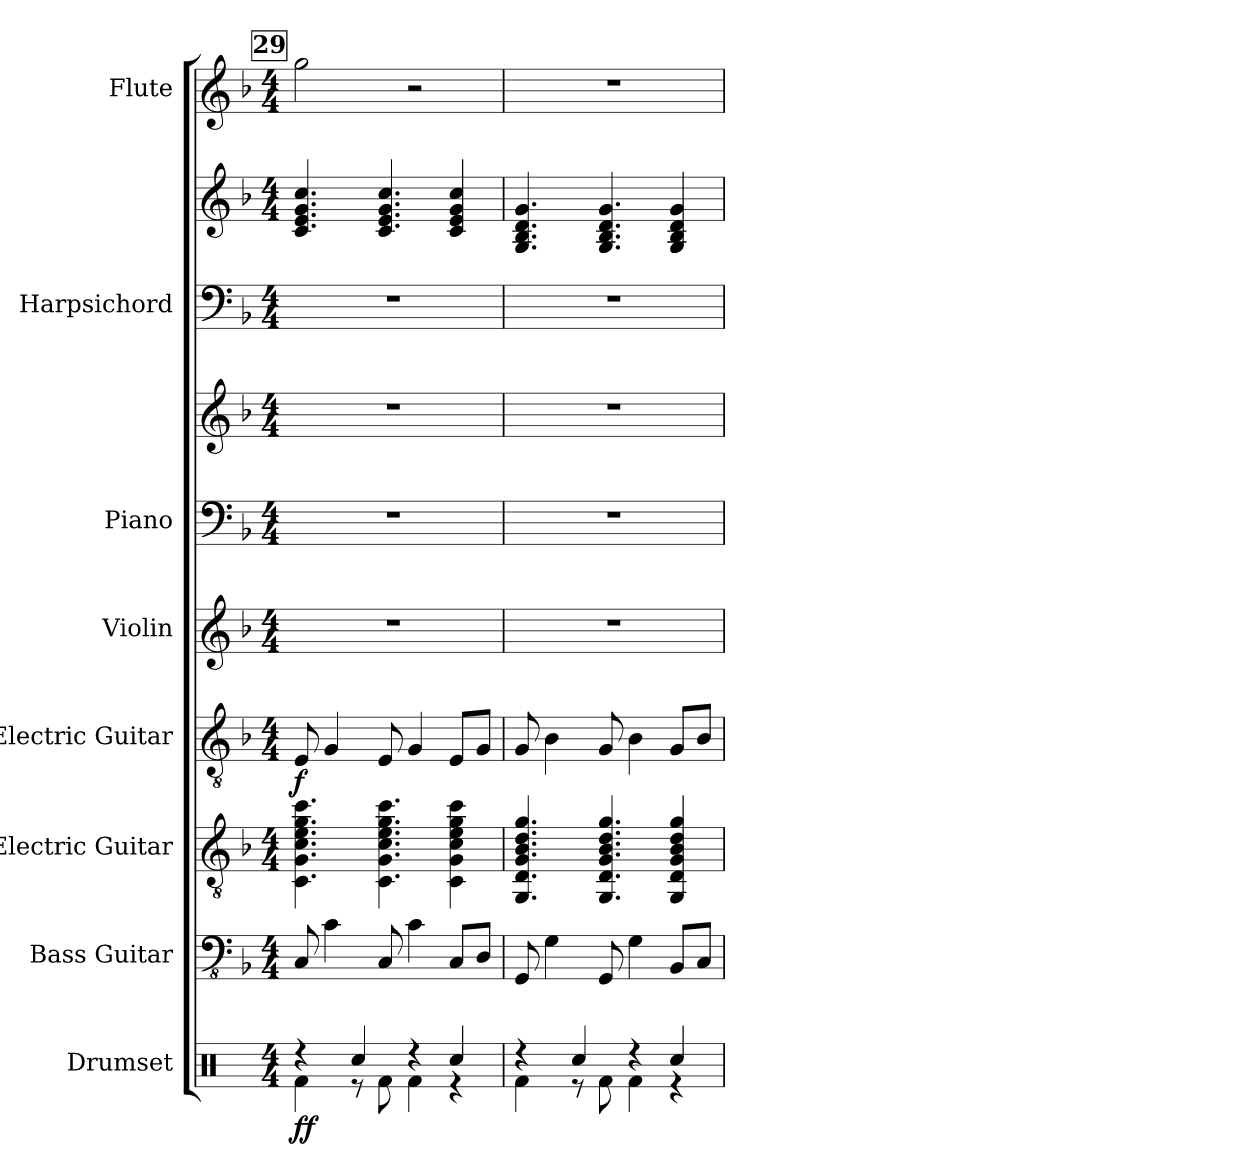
**kern	**dynam	**kern	**kern	**kern	**dynam	**kern	**kern	**kern	**kern	**kern	**kern
*part8	*part8	*part7	*part6	*part5	*part5	*part4	*part3	*part3	*part2	*part2	*part1
*staff10	*staff10	*staff9	*staff8	*staff7	*staff7	*staff6	*staff5	*staff4	*staff3	*staff2	*staff1
*I"Drumset	*	*I"Bass Guitar	*I"Electric Guitar	*I"Electric Guitar	*	*I"Violin	*I"Piano	*	*I"Harpsichord	*	*I"Flute
*I'Drs.	*	*I'B. Guit.	*I'El. Guit.	*I'El. Guit.	*	*I'Vln.	*I'Pno.	*	*I'Hch.	*	*I'Fl.
*clefX	*	*clefFv4	*clefGv2	*clefGv2	*	*clefG2	*clefF4	*clefG2	*clefF4	*clefG2	*clefG2
*k[]	*	*k[b-]	*k[b-]	*k[b-]	*	*k[b-]	*k[b-]	*k[b-]	*k[b-]	*k[b-]	*k[b-]
*M4/4	*	*M4/4	*M4/4	*M4/4	*	*M4/4	*M4/4	*M4/4	*M4/4	*M4/4	*M4/4
!!LO:REH:place=s1:a:B:fs=14:t=29
=29	=29	=29	=29	=29	=29	=29	=29	=29	=29	=29	=29
*^	*	*	*	*	*	*	*	*	*	*	*
!	!	!LO:DY:b	!	!	!	!LO:DY:b	!	!	!	!	!	!
4r	4Rf\	ff	8CC/	4.C\ 4.G\ 4.c\ 4.e\ 4.g\ 4.cc\	8E/	f	1r	1r	1r	1r	4.c/ 4.e/ 4.g/ 4.cc/	2gg\
.	.	.	4C\	.	4G/	.	.	.	.	.	.	.
4Rcc/	8r	.	.	.	.	.	.	.	.	.	.	.
.	8Rf\	.	8CC/	4.C\ 4.G\ 4.c\ 4.e\ 4.g\ 4.cc\	8E/	.	.	.	.	.	4.c/ 4.e/ 4.g/ 4.cc/	.
4r	4Rf\	.	4C\	.	4G/	.	.	.	.	.	.	2r
4Rcc/	4r	.	8CC/L	4C\ 4G\ 4c\ 4e\ 4g\ 4cc\	8E/L	.	.	.	.	.	4c/ 4e/ 4g/ 4cc/	.
.	.	.	8DD/J	.	8G/J	.	.	.	.	.	.	.
=30	=30	=30	=30	=30	=30	=30	=30	=30	=30	=30	=30	=30
4r	4Rf\	.	8GGG/	4.GG/ 4.D/ 4.G/ 4.B-/ 4.d/ 4.g/	8G/	.	1r	1r	1r	1r	4.G/ 4.B-/ 4.d/ 4.g/	1r
.	.	.	4GG\	.	4B-\	.	.	.	.	.	.	.
4Rcc/	8r	.	.	.	.	.	.	.	.	.	.	.
.	8Rf\	.	8GGG/	4.GG/ 4.D/ 4.G/ 4.B-/ 4.d/ 4.g/	8G/	.	.	.	.	.	4.G/ 4.B-/ 4.d/ 4.g/	.
4r	4Rf\	.	4GG\	.	4B-\	.	.	.	.	.	.	.
4Rcc/	4r	.	8BBB-/L	4GG/ 4D/ 4G/ 4B-/ 4d/ 4g/	8G/L	.	.	.	.	.	4G/ 4B-/ 4d/ 4g/	.
.	.	.	8CC/J	.	8B-/J	.	.	.	.	.	.	.
*v	*v	*	*	*	*	*	*	*	*	*	*	*
=	=	=	=	=	=	=	=	=	=	=	=
*-	*-	*-	*-	*-	*-	*-	*-	*-	*-	*-	*-
